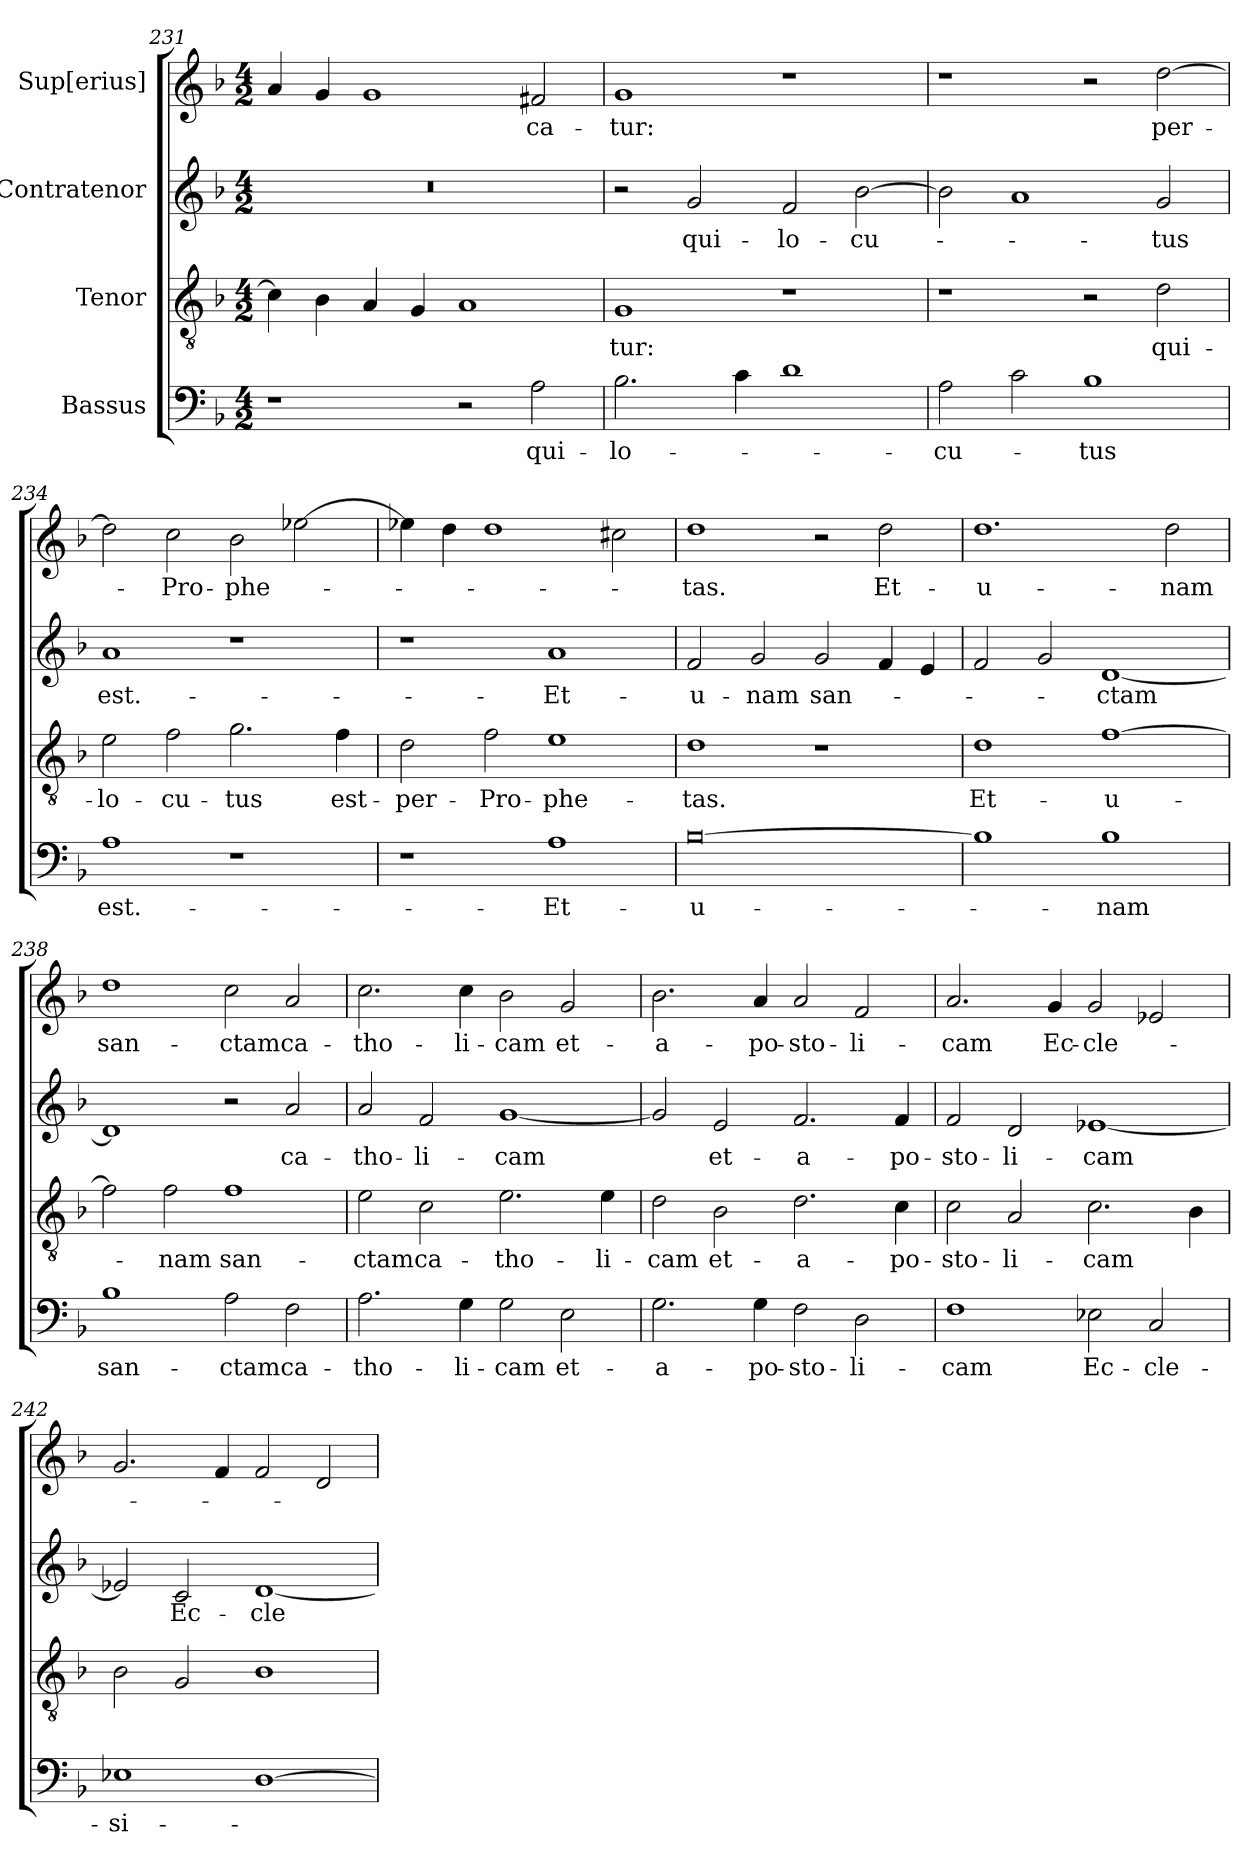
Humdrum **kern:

**kern	**text	**kern	**text	**kern	**text	**kern	**text
*part4	*part4	*part3	*part3	*part2	*part2	*part1	*part1
*staff4	*staff4	*staff3	*staff3	*staff2	*staff2	*staff1	*staff1
*I"Bassus	*	*I"Tenor	*	*I"Contratenor	*	*I"Sup[erius]	*
*clefF4	*	*clefGv2	*	*clefG2	*	*clefG2	*
*k[b-]	*	*k[b-]	*	*k[b-]	*	*k[b-]	*
*M4/2	*	*M4/2	*	*M4/2	*	*M4/2	*
=231	=231	=231	=231	=231	=231	=231	=231
1r	.	4c\]	.	0r	.	4a/	.
.	.	4B-\	.	.	.	4g/	.
.	.	4A/	.	.	.	1g/	.
.	.	4G/	.	.	.	.	.
2r	.	1A/	.	.	.	.	.
2A\	qui-	.	.	.	.	2f#X/	-ca-
=232	=232	=232	=232	=232	=232	=232	=232
2.B-\	lo-	1G/	-tur:	2r	.	1g/	-tur:
.	.	.	.	2g/	qui-	.	.
4c\	.	.	.	.	.	.	.
1d\	.	1r	.	2f/	lo-	1r	.
.	.	.	.	[2b-\	-cu-	.	.
=233	=233	=233	=233	=233	=233	=233	=233
2A\	-cu-	1r	.	2b-\]	.	1r	.
2c\	.	.	.	1a/	.	.	.
1B-\	-tus	2r	.	.	.	2r	.
.	.	2d\	qui-	2g/	-tus	[2dd\	per-
=234	=234	=234	=234	=234	=234	=234	=234
1A\	est.-	2e\	lo-	1a/	est.-	2dd\]	.
.	.	2f\	-cu-	.	.	2cc\	Pro-
1r	.	2.g\	-tus	1r	.	2b-\	-phe-
.	.	.	.	.	.	[2ee-X\	.
.	.	4f\	est-	.	.	.	.
=235	=235	=235	=235	=235	=235	=235	=235
1r	.	2d\	per-	1r	.	4ee-X\]	.
.	.	.	.	.	.	4dd\	.
.	.	2f\	Pro-	.	.	1dd\	.
1A\	Et-	1e\	-phe-	1a/	Et-	.	.
.	.	.	.	.	.	2cc#X\	.
=236	=236	=236	=236	=236	=236	=236	=236
[0B-\	u-	1d\	-tas.	2f/	u-	1dd\	-tas.
.	.	.	.	2g/	-nam	.	.
.	.	1r	.	2g/	san-	2r	.
.	.	.	.	4f/	.	2dd\	Et-
.	.	.	.	4e/	.	.	.
=237	=237	=237	=237	=237	=237	=237	=237
1B-\]	.	1d\	Et-	2f/	.	1.dd\	u-
.	.	.	.	2g/	.	.	.
1B-\	-nam	[1f\	u-	[1d/	-ctam	.	.
.	.	.	.	.	.	2dd\	-nam
=238	=238	=238	=238	=238	=238	=238	=238
1B-\	san-	2f\]	.	1d/]	.	1dd\	san-
.	.	2f\	-nam	.	.	.	.
2A\	-ctam	1f\	san-	2r	.	2cc\	-ctam
2F\	ca-	.	.	2a/	ca-	2a/	ca-
=239	=239	=239	=239	=239	=239	=239	=239
2.A\	-tho-	2e\	-ctam	2a/	-tho-	2.cc\	-tho-
.	.	2c\	ca-	2f/	-li-	.	.
4G\	-li-	.	.	.	.	4cc\	-li-
2G\	-cam	2.e\	-tho-	[1g/	-cam	2b-\	-cam
2E\	et-	.	.	.	.	2g/	et-
.	.	4e\	-li-	.	.	.	.
=240	=240	=240	=240	=240	=240	=240	=240
2.G\	a-	2d\	-cam	2g/]	.	2.b-\	a-
.	.	2B-\	et-	2e/	et-	.	.
4G\	-po-	.	.	.	.	4a/	-po-
2F\	-sto-	2.d\	a-	2.f/	a-	2a/	-sto-
2D\	-li-	.	.	.	.	2f/	-li-
.	.	4c\	-po-	4f/	-po-	.	.
=241	=241	=241	=241	=241	=241	=241	=241
1F\	-cam	2c\	-sto-	2f/	-sto-	2.a/	-cam
.	.	2A/	-li-	2d/	-li-	.	.
.	.	.	.	.	.	4g/	Ec-
2E-X\	Ec-	2.c\	-cam	[1e-X/	-cam	2g/	-cle-
2C/	-cle-	.	.	.	.	2e-X/	.
.	.	4B-\	.	.	.	.	.
=242	=242	=242	=242	=242	=242	=242	=242
1E-X\	-si-	2B-\	.	2e-X/]	.	2.g/	.
.	.	2G/	.	2c/	Ec-	.	.
.	.	.	.	.	.	4f/	.
[1D\	.	1B-\	.	[1d/	-cle-	2f/	.
.	.	.	.	.	.	2d/	.
=	=	=	=	=	=	=	=
*-	*-	*-	*-	*-	*-	*-	*-
